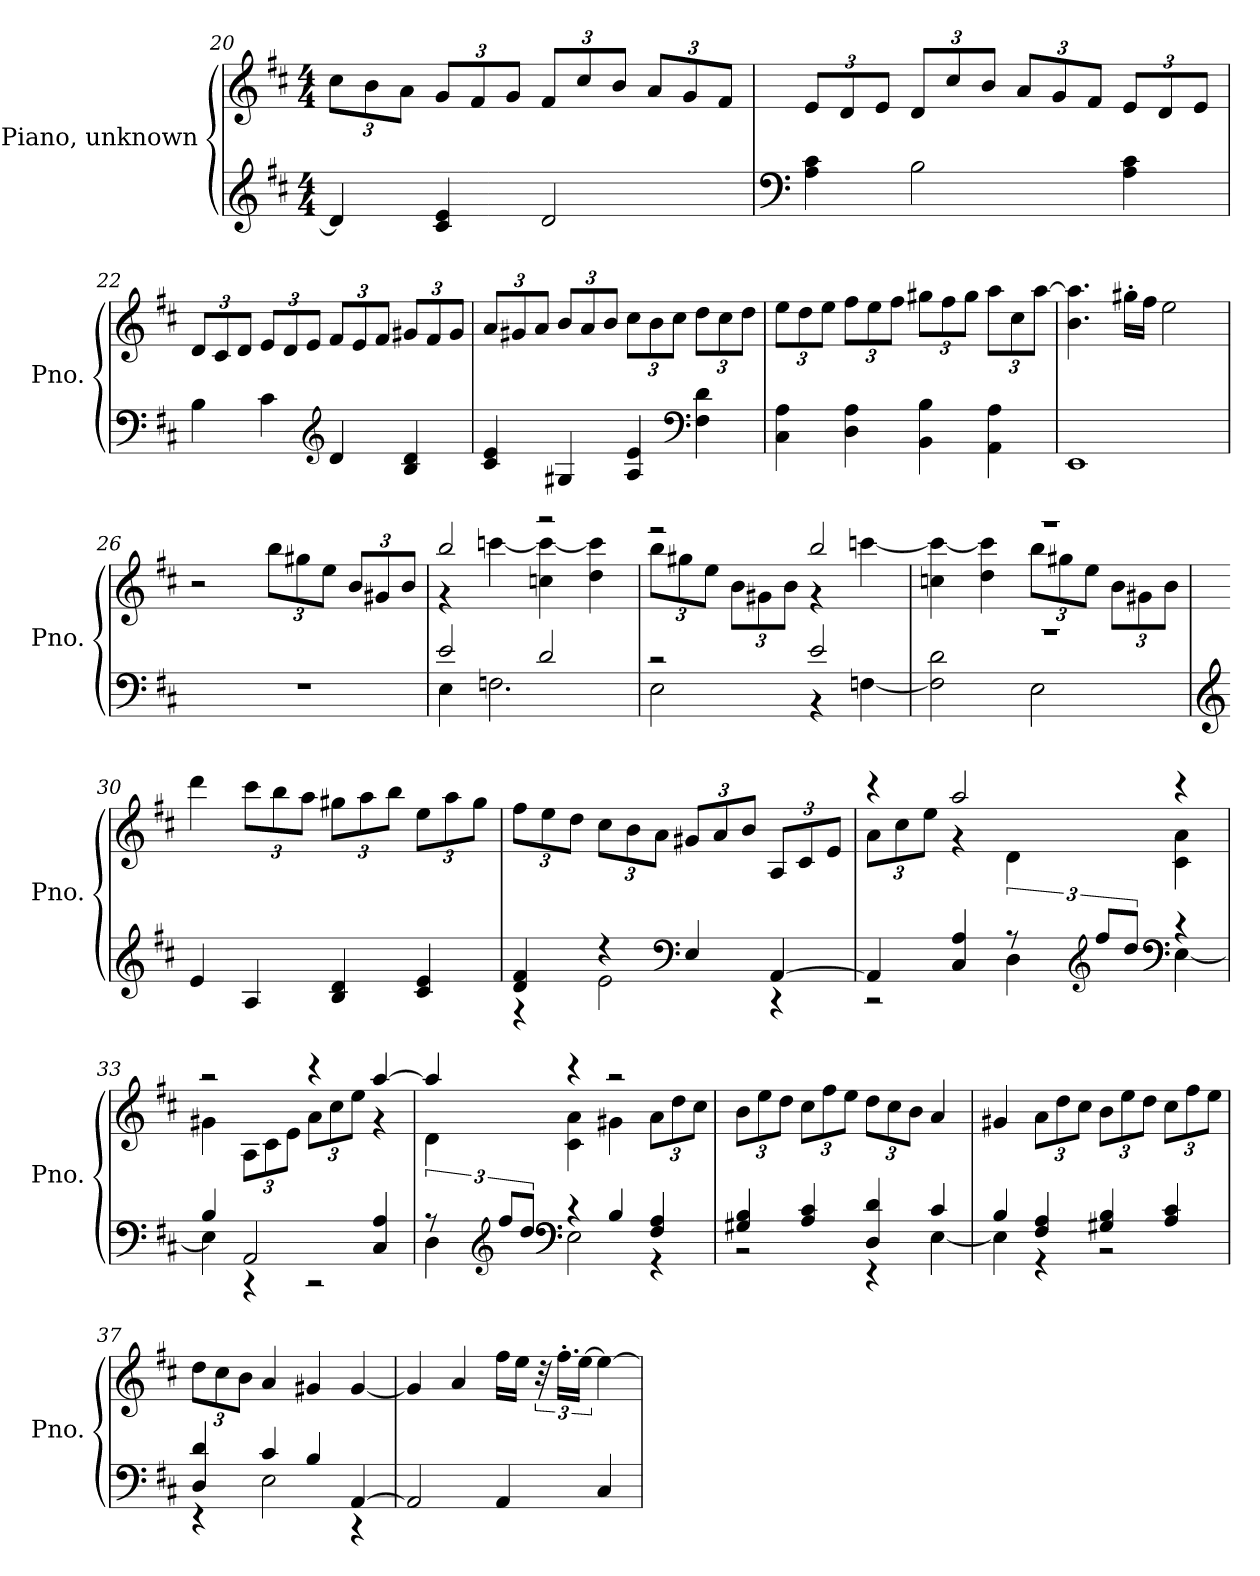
**kern	**kern
*part1	*part1
*staff2	*staff1
*I"Piano, unknown	*
*I'Pno.	*
*clefG2	*clefG2
*k[f#c#]	*k[f#c#]
*M4/4	*M4/4
*	*Xbrackettup
=20	=20
4d/]	12cc#\L
.	12b\
.	12a\J
4c#/ 4e/	12g/L
.	12f#/
.	12g/J
2d/	12f#/L
.	12cc#/
.	12b/J
.	12a/L
.	12g/
.	12f#/J
!!LO:PB:g=z
=21	=21
*clefF4	*
4A\ 4c#\	12e/L
.	12d/
.	12e/J
2B\	12d/L
.	12cc#/
.	12b/J
.	12a/L
.	12g/
.	12f#/J
4A\ 4c#\	12e/L
.	12d/
.	12e/J
=22	=22
4B\	12d/L
.	12c#/
.	12d/J
4c#\	12e/L
.	12d/
.	12e/J
*clefG2	*
4d/	12f#/L
.	12e/
.	12f#/J
4B/ 4d/	12g#X/L
.	12f#/
.	12g#/J
=23	=23
4c#/ 4e/	12a/L
.	12g#X/
.	12a/J
4G#X/	12b/L
.	12a/
.	12b/J
4A/ 4e/	12cc#\L
.	12b\
.	12cc#\J
*clefF4	*
4F#\ 4d\	12dd\L
.	12cc#\
.	12dd\J
!!LO:LB:g=z
=24	=24
4C#\ 4A\	12ee\L
.	12dd\
.	12ee\J
4D\ 4A\	12ff#\L
.	12ee\
.	12ff#\J
4BB\ 4B\	12gg#X\L
.	12ff#\
.	12gg#\J
4AA\ 4A\	12aa\L
.	12cc#\
.	[12aa\J
=25	=25
1EE	4.b\ 4.aa\]
.	16gg#X'\LL
.	16ff#\JJ
.	2ee\
=26	=26
1r	2r
.	12bb\L
.	12gg#X\
.	12ee\J
.	12b/L
.	12g#X/
.	12b/J
=27	=27
*^	*^
2e/	4E\	2bb/	4r
.	2.Fn\	.	[4cccn\
2d/	.	2r	4ccn\ 4ccc\_
.	.	.	4dd\ 4ccc\]
!!LO:LB:g=z	!!
=28	=28	=28	=28
2r	2E\	2r	12bb\L
.	.	.	12gg#X\
.	.	.	12ee\J
.	.	.	12b\L
.	.	.	12g#X\
.	.	.	12b\J
2e/	4r	2bb/	4r
.	[4Fn\	.	[4cccn\
=29	=29	=29	=29
1r	2F\] 2d\	1r	4ccn\ 4ccc\_
.	.	.	4dd\ 4ccc\]
.	2E\	.	12bb\L
.	.	.	12gg#X\
.	.	.	12ee\J
.	.	.	12b\L
.	.	.	12g#X\
.	.	.	12b\J
*v	*v	*	*
*	*v	*v
=30	=30
*clefG2	*
4e/	4ddd\
4A/	12ccc#\L
.	12bb\
.	12aa\J
4B/ 4d/	12gg#X\L
.	12aa\
.	12bb\J
4c#/ 4e/	12ee\L
.	12aa\
.	12gg#\J
!!LO:LB:g=z
=31	=31
*^	*
4d/ 4f#/	4r	12ff#\L
.	.	12ee\
.	.	12dd\J
4r	2e\	12cc#\L
.	.	12b\
.	.	12a\J
*clefF4	*	*
4E/	.	12g#X/L
.	.	12a/
.	.	12b/J
[4AA/	4r	12A/L
.	.	12c#/
.	.	12e/J
=32	=32	=32
*	*	*^
4AA/]	2r	4r	12a\L
.	.	.	12cc#\
.	.	.	12ee\J
4C#/ 4A/	.	2aa/	4r
12r	4D\	.	4d\
*clefG2	*	*	*
12ff#/L	.	.	.
12dd/J	.	.	.
*clefF4	*	*	*
4r	[4E\	4r	4c#\ 4a\
=33	=33	=33	=33
4B/	4E\]	2r	4g#X\
2AA/	4r	.	12A\L
.	.	.	12c#\
.	.	.	12e\J
.	2r	4r	12a\L
.	.	.	12cc#\
.	.	.	12ee\J
4C#/ 4A/	.	[4aa/	4r
!!LO:LB:g=z	!!
=34	=34	=34	=34
12r	4D\	4aa/]	4d\
*clefG2	*	*	*
12ff#/L	.	.	.
12dd/J	.	.	.
*clefF4	*	*	*
4r	2E\	4r	4c#\ 4a\
4B/	.	2r	4g#X\
4F#/ 4A/	4r	.	12a\L
.	.	.	12dd\
.	.	.	12cc#\J
*	*	*v	*v
=35	=35	=35
4G#X/ 4B/	2r	12b\L
.	.	12ee\
.	.	12dd\J
4A/ 4c#/	.	12cc#\L
.	.	12ff#\
.	.	12ee\J
4D/ 4d/	4r	12dd\L
.	.	12cc#\
.	.	12b\J
4c#/	[4E\	4a/
=36	=36	=36
4B/	4E\]	4g#X/
4F#/ 4A/	4r	12a\L
.	.	12dd\
.	.	12cc#\J
4G#X/ 4B/	2r	12b\L
.	.	12ee\
.	.	12dd\J
4A/ 4c#/	.	12cc#\L
.	.	12ff#\
.	.	12ee\J
=37	=37	=37
4D/ 4d/	4r	12dd\L
.	.	12cc#\
.	.	12b\J
4c#/	2E\	4a/
4B/	.	4g#X/
[4AA/	4r	[4g#/
*v	*v	*
!!LO:LB:g=z
=38	=38
2AA/]	4g#/]
.	4a/
4AA/	16ff#\LL
.	16ee\JJ
*	*brackettup
.	48r
.	24.ff#'\LL
.	[24ee\JJ
4C#/	4ee\_
=	=
*-	*-
